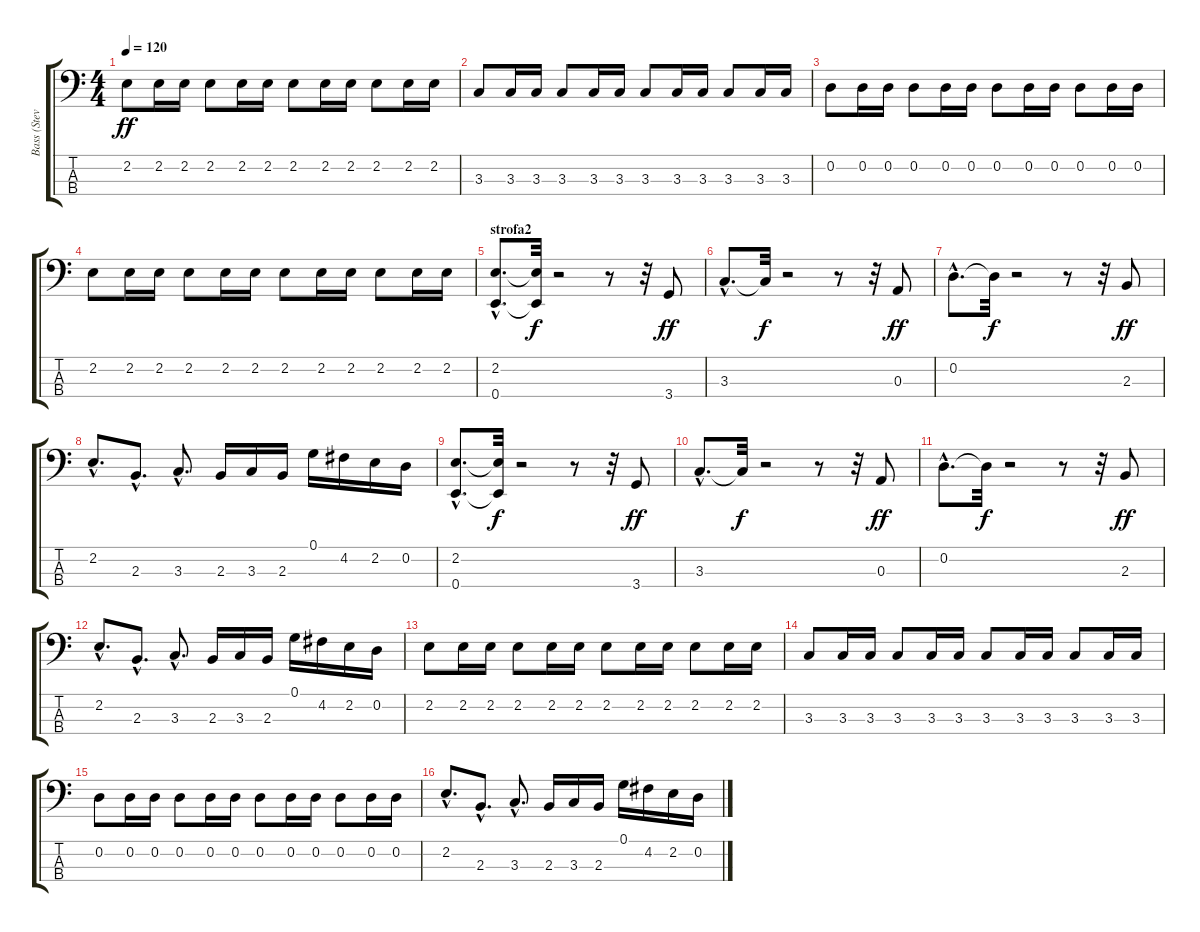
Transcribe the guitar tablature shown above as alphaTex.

\track ("Bass (Steve)" "Bass (Stev") {instrument electricbassfinger}
\staff {score tabs}
\tuning (G2 D2 A1 E1) {hide}
\ts (4 4)
\tempo 120
\clef f4
\ks c
2.2.8{dy ff} 2.2.16 2.2.16 2.2.8 2.2.16 2.2.16 2.2.8 2.2.16 2.2.16 2.2.8 2.2.16 2.2.16 |
3.3.8 3.3.16 3.3.16 3.3.8 3.3.16 3.3.16 3.3.8 3.3.16 3.3.16 3.3.8 3.3.16 3.3.16 |
0.2.8 0.2.16 0.2.16 0.2.8 0.2.16 0.2.16 0.2.8 0.2.16 0.2.16 0.2.8 0.2.16 0.2.16 |
2.2.8 2.2.16 2.2.16 2.2.8 2.2.16 2.2.16 2.2.8 2.2.16 2.2.16 2.2.8 2.2.16 2.2.16 |
\section ("" "strofa2")
(2.2{hac} 0.4{hac}).8{d} (2.2{t} 0.4{t}).32{dy f} r.2 r.8 r.32 3.4.8{dy ff} |
3.3{hac}.8{d} 3.3{t}.32{dy f} r.2 r.8 r.32 0.3.8{dy ff} |
0.2{hac}.8{d} 0.2{t}.32{dy f} r.2 r.8 r.32 2.3.8{dy ff} |
2.2{hac}.8{d} 2.3{hac}.8{d} 3.3{hac}.8{d} 2.3.16 3.3.16 2.3.16 0.1.16 4.2.16 2.2.16 0.2.16 |
(2.2{hac} 0.4{hac}).8{d} (2.2{t} 0.4{t}).32{dy f} r.2 r.8 r.32 3.4.8{dy ff} |
3.3{hac}.8{d} 3.3{t}.32{dy f} r.2 r.8 r.32 0.3.8{dy ff} |
0.2{hac}.8{d} 0.2{t}.32{dy f} r.2 r.8 r.32 2.3.8{dy ff} |
2.2{hac}.8{d} 2.3{hac}.8{d} 3.3{hac}.8{d} 2.3.16 3.3.16 2.3.16 0.1.16 4.2.16 2.2.16 0.2.16 |
2.2.8 2.2.16 2.2.16 2.2.8 2.2.16 2.2.16 2.2.8 2.2.16 2.2.16 2.2.8 2.2.16 2.2.16 |
3.3.8 3.3.16 3.3.16 3.3.8 3.3.16 3.3.16 3.3.8 3.3.16 3.3.16 3.3.8 3.3.16 3.3.16 |
0.2.8 0.2.16 0.2.16 0.2.8 0.2.16 0.2.16 0.2.8 0.2.16 0.2.16 0.2.8 0.2.16 0.2.16 |
2.2{hac}.8{d} 2.3{hac}.8{d} 3.3{hac}.8{d} 2.3.16 3.3.16 2.3.16 0.1.16 4.2.16 2.2.16 0.2.16
